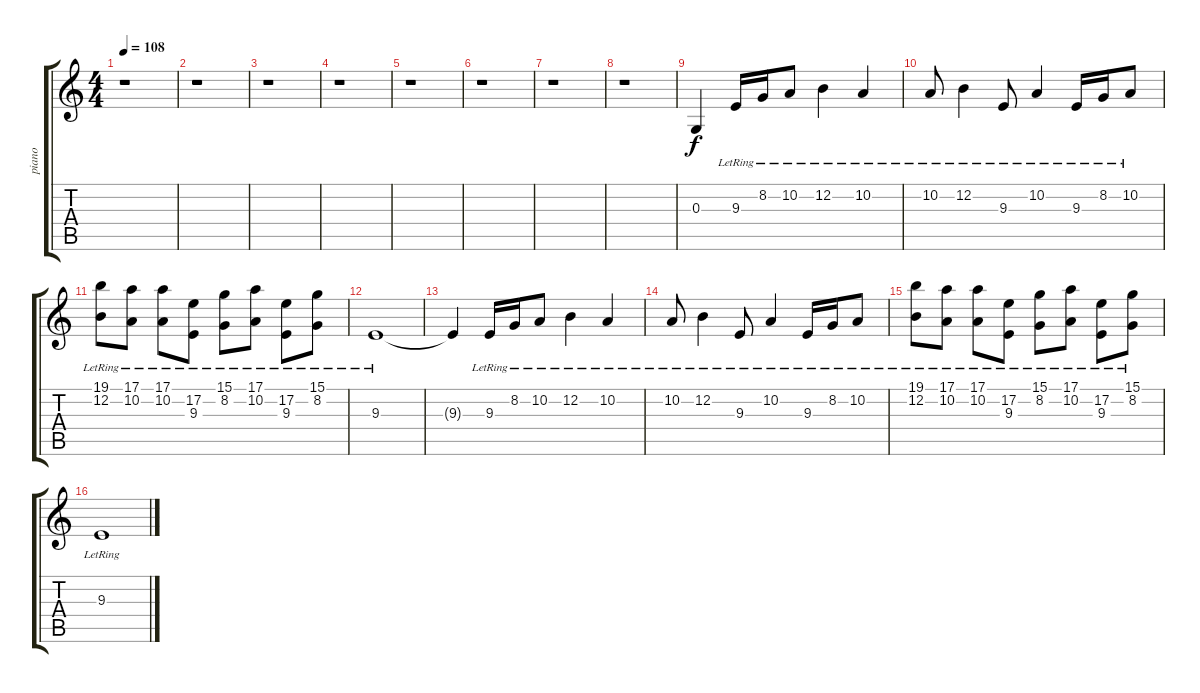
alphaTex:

\track ("piano" "piano") {instrument electricgrandpiano}
\staff {score tabs}
\tuning (E4 B3 G3 D3 A2 E2) {hide}
\ts (4 4)
\tempo 108
\clef g2
\ks c
r.1{dy f} |
r.1 |
r.1 |
r.1 |
r.1 |
r.1 |
r.1 |
r.1 |
0.3.4 9.3{lr}.16 8.2{lr}.16 10.2{lr}.8 12.2{lr}.4 10.2{lr}.4 |
10.2{lr}.8 12.2{lr}.4 9.3{lr}.8 10.2{lr}.4 9.3{lr}.16 8.2{lr}.16 10.2{lr}.8 |
(19.1{lr} 12.2{lr}).8 (17.1{lr} 10.2{lr}).8 (17.1{lr} 10.2{lr}).8 (17.2{lr} 9.3{lr}).8 (15.1{lr} 8.2{lr}).8 (17.1{lr} 10.2{lr}).8 (17.2{lr} 9.3{lr}).8 (15.1{lr} 8.2{lr}).8 |
9.3{lr}.1 |
9.3{t}.4 9.3{lr}.16 8.2{lr}.16 10.2{lr}.8 12.2{lr}.4 10.2{lr}.4 |
10.2{lr}.8 12.2{lr}.4 9.3{lr}.8 10.2{lr}.4 9.3{lr}.16 8.2{lr}.16 10.2{lr}.8 |
(19.1{lr} 12.2{lr}).8 (17.1{lr} 10.2{lr}).8 (17.1{lr} 10.2{lr}).8 (17.2{lr} 9.3{lr}).8 (15.1{lr} 8.2{lr}).8 (17.1{lr} 10.2{lr}).8 (17.2{lr} 9.3{lr}).8 (15.1{lr} 8.2{lr}).8 |
9.3{lr}.1
